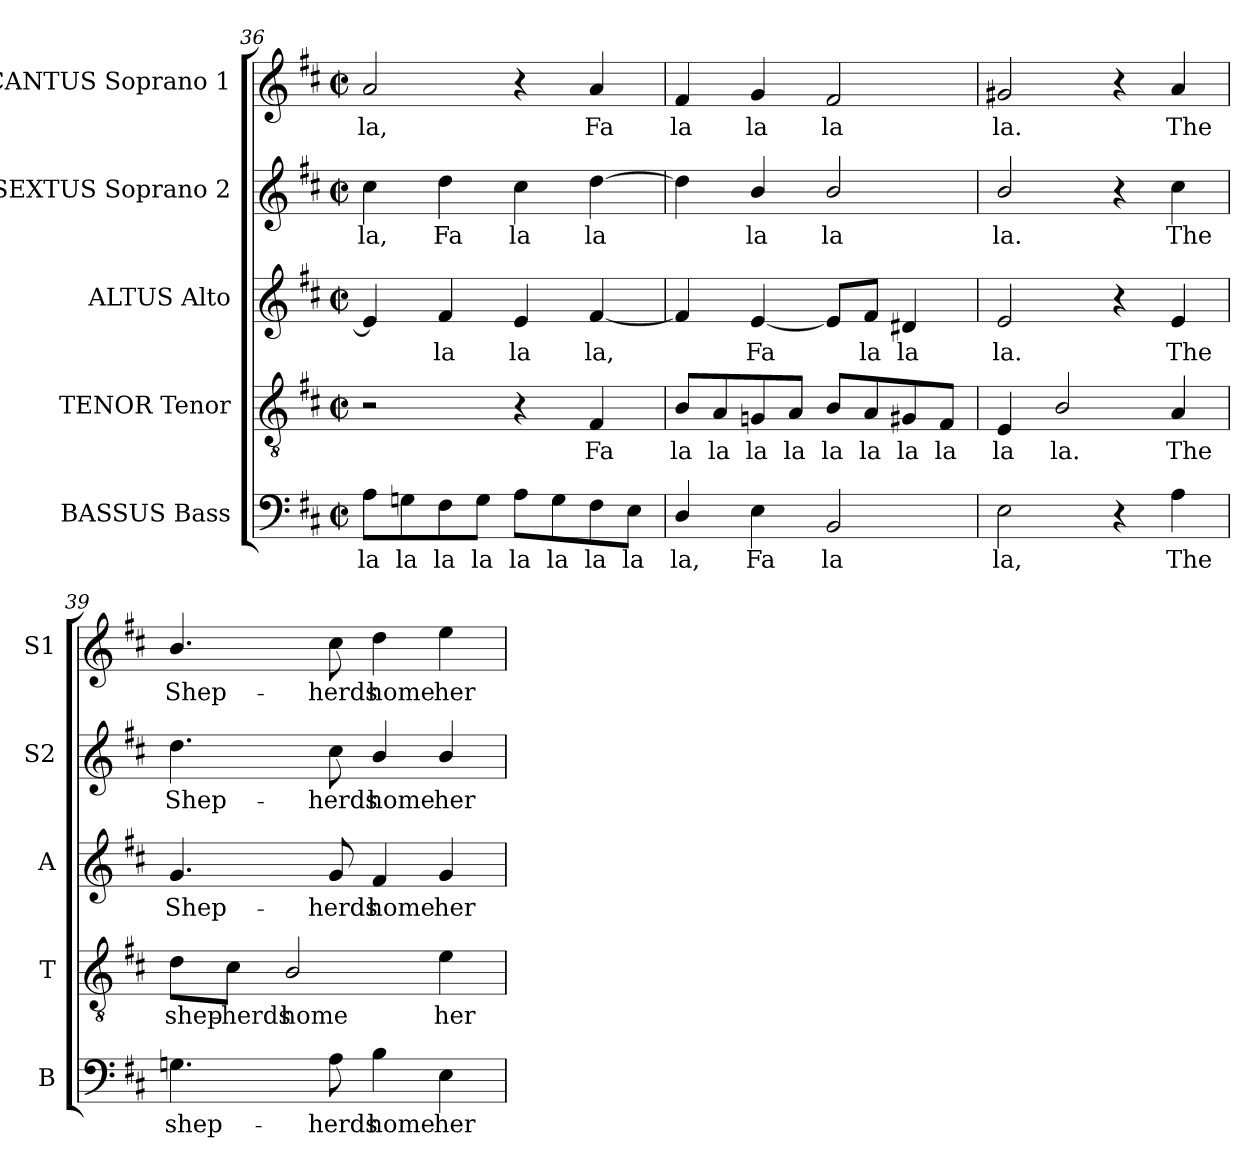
**kern	**text	**kern	**text	**kern	**text	**kern	**text	**kern	**text
*part5	*part5	*part4	*part4	*part3	*part3	*part2	*part2	*part1	*part1
*staff5	*staff5	*staff4	*staff4	*staff3	*staff3	*staff2	*staff2	*staff1	*staff1
*I"BASSUS Bass	*	*I"TENOR Tenor	*	*I"ALTUS Alto	*	*I"SEXTUS Soprano 2	*	*I"CANTUS Soprano 1	*
*I'B	*	*I'T	*	*I'A	*	*I'S2	*	*I'S1	*
*clefF4	*	*clefGv2	*	*clefG2	*	*clefG2	*	*clefG2	*
*	*	*ITrd7c12	*	*	*	*	*	*	*
*k[f#c#]	*	*k[f#c#]	*	*k[f#c#]	*	*k[f#c#]	*	*k[f#c#]	*
*D:	*	*D:	*	*D:	*	*D:	*	*D:	*
*M2/2	*	*M2/2	*	*M2/2	*	*M2/2	*	*M2/2	*
*met(c|)	*	*met(c|)	*	*met(c|)	*	*met(c|)	*	*met(c|)	*
=36	=36	=36	=36	=36	=36	=36	=36	=36	=36
!	!LO:LY:b:color=#000000	!	!	!	!	!	!	!	!
!	!	!	!	!	!	!	!LO:LY:b:color=#000000	!	!
!	!	!	!	!	!	!	!	!	!LO:LY:b:color=#000000
8Ai\L	la	2r	.	4ei/]	.	4cc#i\	la,	2ai/	la,
!	!LO:LY:b:color=#000000	!	!	!	!	!	!	!	!
8Gni\	la	.	.	.	.	.	.	.	.
!	!LO:LY:b:color=#000000	!	!	!	!	!	!	!	!
!	!	!	!	!	!LO:LY:b:color=#000000	!	!	!	!
!	!	!	!	!	!	!	!LO:LY:b:color=#000000	!	!
8F#i\	la	.	.	4f#i/	la	4ddi\	Fa	.	.
!	!LO:LY:b:color=#000000	!	!	!	!	!	!	!	!
8Gi\J	la	.	.	.	.	.	.	.	.
!	!LO:LY:b:color=#000000	!	!	!	!	!	!	!	!
!	!	!	!	!	!LO:LY:b:color=#000000	!	!	!	!
!	!	!	!	!	!	!	!LO:LY:b:color=#000000	!	!
8Ai\L	la	4r	.	4ei/	la	4cc#i\	la	4r	.
!	!LO:LY:b:color=#000000	!	!	!	!	!	!	!	!
8Gi\	la	.	.	.	.	.	.	.	.
!	!LO:LY:b:color=#000000	!	!	!	!	!	!	!	!
!	!	!	!LO:LY:b:color=#000000	!	!	!	!	!	!
!	!	!	!	!	!LO:LY:b:color=#000000	!	!	!	!
!	!	!	!	!	!	!	!LO:LY:b:color=#000000	!	!
!	!	!	!	!	!	!	!	!	!LO:LY:b:color=#000000
8F#i\	la	4FF#i/	Fa	[4f#i/	la,	[4ddi\	la	4ai/	Fa
!	!LO:LY:b:color=#000000	!	!	!	!	!	!	!	!
8Ei\J	la	.	.	.	.	.	.	.	.
!!LO:LB:g=z
=37	=37	=37	=37	=37	=37	=37	=37	=37	=37
!	!LO:LY:b:color=#000000	!	!	!	!	!	!	!	!
!	!	!	!LO:LY:b:color=#000000	!	!	!	!	!	!
!	!	!	!	!	!	!	!	!	!LO:LY:b:color=#000000
4Di/	la,	8BBi/L	la	4f#i/]	.	4ddi\]	.	4f#i/	la
!	!	!	!LO:LY:b:color=#000000	!	!	!	!	!	!
.	.	8AAi/	la	.	.	.	.	.	.
!	!LO:LY:b:color=#000000	!	!	!	!	!	!	!	!
!	!	!	!LO:LY:b:color=#000000	!	!	!	!	!	!
!	!	!	!	!	!LO:LY:b:color=#000000	!	!	!	!
!	!	!	!	!	!	!	!LO:LY:b:color=#000000	!	!
!	!	!	!	!	!	!	!	!	!LO:LY:b:color=#000000
4Ei\	Fa	8GGni/	la	[4ei/	Fa	4bi/	la	4gi/	la
!	!	!	!LO:LY:b:color=#000000	!	!	!	!	!	!
.	.	8AAi/J	la	.	.	.	.	.	.
!	!LO:LY:b:color=#000000	!	!	!	!	!	!	!	!
!	!	!	!LO:LY:b:color=#000000	!	!	!	!	!	!
!	!	!	!	!	!	!	!LO:LY:b:color=#000000	!	!
!	!	!	!	!	!	!	!	!	!LO:LY:b:color=#000000
2BBi/	la	8BBi/L	la	8ei/L]	.	2bi/	la	2f#i/	la
!	!	!	!LO:LY:b:color=#000000	!	!	!	!	!	!
!	!	!	!	!	!LO:LY:b:color=#000000	!	!	!	!
.	.	8AAi/	la	8f#i/J	la	.	.	.	.
!	!	!	!LO:LY:b:color=#000000	!	!	!	!	!	!
!	!	!	!	!	!LO:LY:b:color=#000000	!	!	!	!
.	.	8GG#Xi/	la	4d#Xi/	la	.	.	.	.
!	!	!	!LO:LY:b:color=#000000	!	!	!	!	!	!
.	.	8FF#i/J	la	.	.	.	.	.	.
=38	=38	=38	=38	=38	=38	=38	=38	=38	=38
!	!LO:LY:b:color=#000000	!	!	!	!	!	!	!	!
!	!	!	!LO:LY:b:color=#000000	!	!	!	!	!	!
!	!	!	!	!	!LO:LY:b:color=#000000	!	!	!	!
!	!	!	!	!	!	!	!LO:LY:b:color=#000000	!	!
!	!	!	!	!	!	!	!	!	!LO:LY:b:color=#000000
2Ei\	la,	4EEi/	la	2ei/	la.	2bi/	la.	2g#Xi/	la.
!	!	!	!LO:LY:b:color=#000000	!	!	!	!	!	!
.	.	2BBi/	la.	.	.	.	.	.	.
4r	.	.	.	4r	.	4r	.	4r	.
!	!LO:LY:b:color=#000000	!	!	!	!	!	!	!	!
!	!	!	!LO:LY:b:color=#000000	!	!	!	!	!	!
!	!	!	!	!	!LO:LY:b:color=#000000	!	!	!	!
!	!	!	!	!	!	!	!LO:LY:b:color=#000000	!	!
!	!	!	!	!	!	!	!	!	!LO:LY:b:color=#000000
4Ai\	The	4AAi/	The	4ei/	The	4cc#i\	The	4ai/	The
=39	=39	=39	=39	=39	=39	=39	=39	=39	=39
!	!LO:LY:b:color=#000000	!	!	!	!	!	!	!	!
!	!	!	!LO:LY:b:color=#000000	!	!	!	!	!	!
!	!	!	!	!	!LO:LY:b:color=#000000	!	!	!	!
!	!	!	!	!	!	!	!LO:LY:b:color=#000000	!	!
!	!	!	!	!	!	!	!	!	!LO:LY:b:color=#000000
4.Gni\	shep-	8Di\L	shep-	4.gi/	Shep-	4.ddi\	Shep-	4.bi/	Shep-
!	!	!	!LO:LY:b:color=#000000	!	!	!	!	!	!
.	.	8C#i\J	-herds	.	.	.	.	.	.
!	!	!	!LO:LY:b:color=#000000	!	!	!	!	!	!
.	.	2BBi/	home	.	.	.	.	.	.
!	!LO:LY:b:color=#000000	!	!	!	!	!	!	!	!
!	!	!	!	!	!LO:LY:b:color=#000000	!	!	!	!
!	!	!	!	!	!	!	!LO:LY:b:color=#000000	!	!
!	!	!	!	!	!	!	!	!	!LO:LY:b:color=#000000
8Ai\	-herds	.	.	8gi/	-herds	8cc#i\	-herds	8cc#i\	-herds
!	!LO:LY:b:color=#000000	!	!	!	!	!	!	!	!
!	!	!	!	!	!LO:LY:b:color=#000000	!	!	!	!
!	!	!	!	!	!	!	!LO:LY:b:color=#000000	!	!
!	!	!	!	!	!	!	!	!	!LO:LY:b:color=#000000
4Bi\	home	.	.	4f#i/	home	4bi/	home	4ddi\	home
!	!LO:LY:b:color=#000000	!	!	!	!	!	!	!	!
!	!	!	!LO:LY:b:color=#000000	!	!	!	!	!	!
!	!	!	!	!	!LO:LY:b:color=#000000	!	!	!	!
!	!	!	!	!	!	!	!LO:LY:b:color=#000000	!	!
!	!	!	!	!	!	!	!	!	!LO:LY:b:color=#000000
4Ei\	her	4Ei\	her	4gi/	her	4bi/	her	4eei\	her
=	=	=	=	=	=	=	=	=	=
*-	*-	*-	*-	*-	*-	*-	*-	*-	*-
